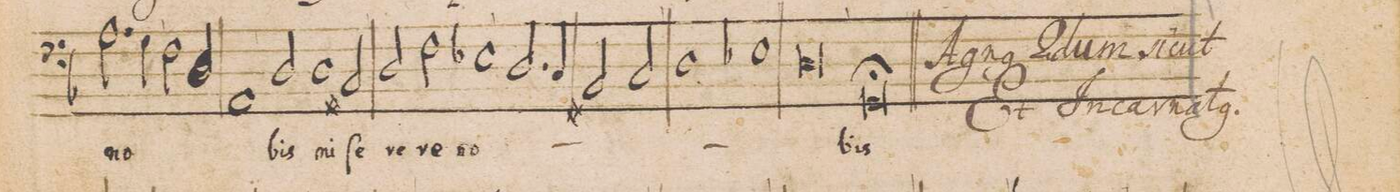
**kern	**text
*I"BASVS	*
*clefF4	*
*k[b-]	*
*met(C|)	*
*M2/1	*
2.A\	no-
4G,\	.
=12-	=12-
2Fny\	.
2D/	.
1AA,	.
=13-	=13-
2D/	-bis
1D	mi-
2C#X/	-ſe-
=14-	=14-
2D/	-re-
2F\	-re
1E-X,	no-
=15-	=15-
2.D/	.
4Cny/	.
2BBn/	.
2C,/	.
=16-	=16-
1D	.
1E-X	.
=17-	=17-
0D,	.
=18-	=18-
0GGl;	-bis
=19||	=19||
*M2/1	*
*met(C|)	*
*-	*-
